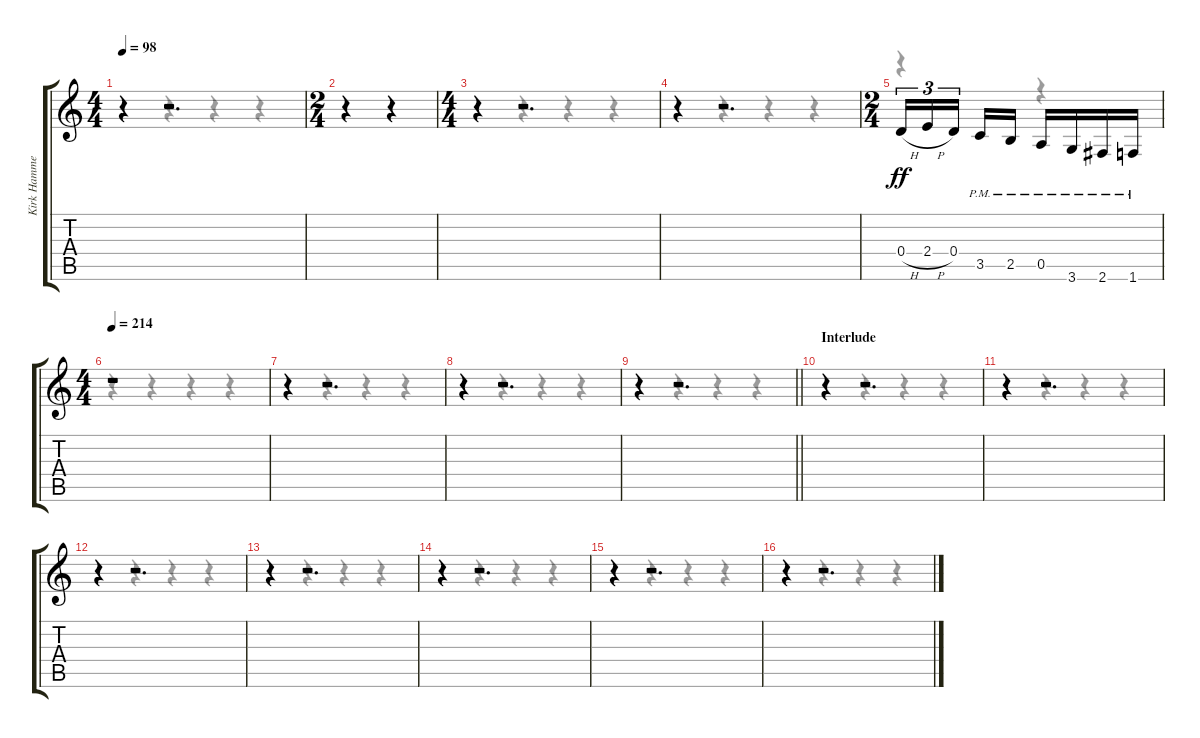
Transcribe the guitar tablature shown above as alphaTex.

\track ("Kirk Hammett Harmony" "Kirk Hamme") {instrument distortionguitar}
\staff {score tabs}
\tuning (E4 B3 G3 D3 A2 E2) {hide}
\voice
\ts (4 4)
\tempo 98
\clef g2
\ks c
r.4{dy f} r.2{d} |
\ts (2 4)
r.4 r.4 |
\ts (4 4)
r.4 r.2{d} |
r.4 r.2{d} |
\ts (2 4)
0.4{h}.16{tu (3 2) dy ff} 2.4{h}.16{tu (3 2)} 0.4.16{tu (3 2)} 3.5{pm}.16 2.5{pm}.16 0.5{pm}.16 3.6{pm}.16 2.6{pm}.16 1.6{pm}.16 |
\ts (4 4)
\tempo 214
r.1 |
r.4 r.2{d} |
r.4 r.2{d} |
\barLineRight lightlight
r.4 r.2{d} |
\section ("" "Interlude")
r.4 r.2{d} |
r.4 r.2{d} |
r.4 r.2{d} |
r.4 r.2{d} |
r.4 r.2{d} |
r.4 r.2{d} |
r.4 r.2{d}
\voice
\clef g2
\ottava regular
\simile none
\ks c
r.4{dy f} r.4 r.4 r.4 |
r.4 r.4 |
r.4 r.4 r.4 r.4 |
r.4 r.4 r.4 r.4 |
r.4 r.4 |
r.4 r.4 r.4 r.4 |
r.4 r.4 r.4 r.4 |
r.4 r.4 r.4 r.4 |
\barLineRight lightlight
r.4 r.4 r.4 r.4 |
r.4 r.4 r.4 r.4 |
r.4 r.4 r.4 r.4 |
r.4 r.4 r.4 r.4 |
r.4 r.4 r.4 r.4 |
r.4 r.4 r.4 r.4 |
r.4 r.4 r.4 r.4 |
r.4 r.4 r.4 r.4
